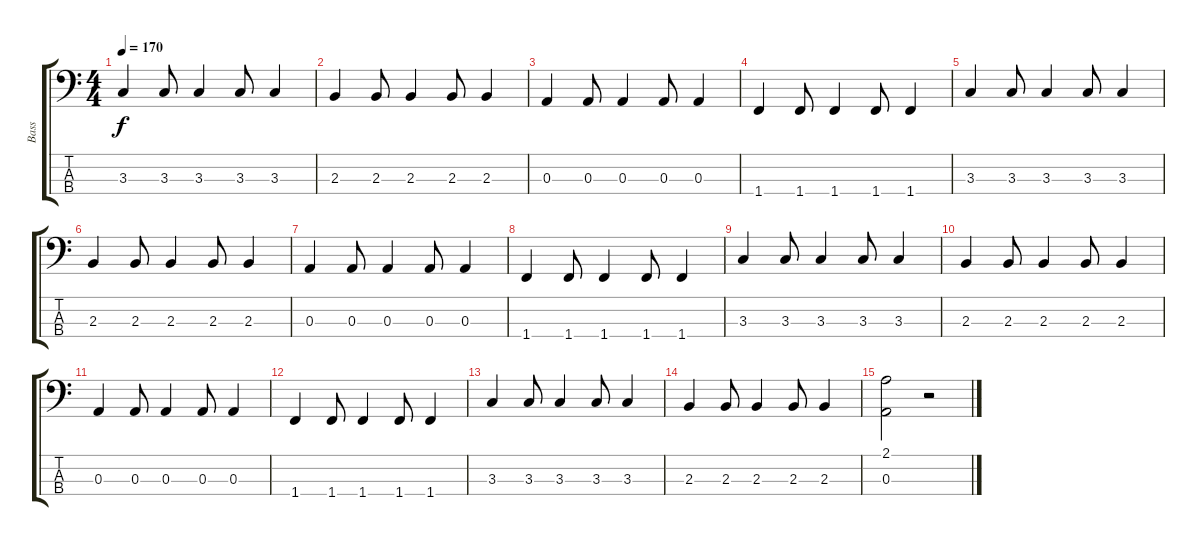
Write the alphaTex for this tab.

\track ("Bass" "Bass") {instrument electricbassfinger}
\staff {score tabs}
\tuning (G2 D2 A1 E1) {hide}
\ts (4 4)
\tempo 170
\clef f4
\ks c
3.3.4{dy f} 3.3.8 3.3.4 3.3.8 3.3.4 |
2.3.4 2.3.8 2.3.4 2.3.8 2.3.4 |
0.3.4 0.3.8 0.3.4 0.3.8 0.3.4 |
1.4.4 1.4.8 1.4.4 1.4.8 1.4.4 |
3.3.4 3.3.8 3.3.4 3.3.8 3.3.4 |
2.3.4 2.3.8 2.3.4 2.3.8 2.3.4 |
0.3.4 0.3.8 0.3.4 0.3.8 0.3.4 |
1.4.4 1.4.8 1.4.4 1.4.8 1.4.4 |
3.3.4 3.3.8 3.3.4 3.3.8 3.3.4 |
2.3.4 2.3.8 2.3.4 2.3.8 2.3.4 |
0.3.4 0.3.8 0.3.4 0.3.8 0.3.4 |
1.4.4 1.4.8 1.4.4 1.4.8 1.4.4 |
3.3.4 3.3.8 3.3.4 3.3.8 3.3.4 |
2.3.4 2.3.8 2.3.4 2.3.8 2.3.4 |
(2.1 0.3).2 r.2
